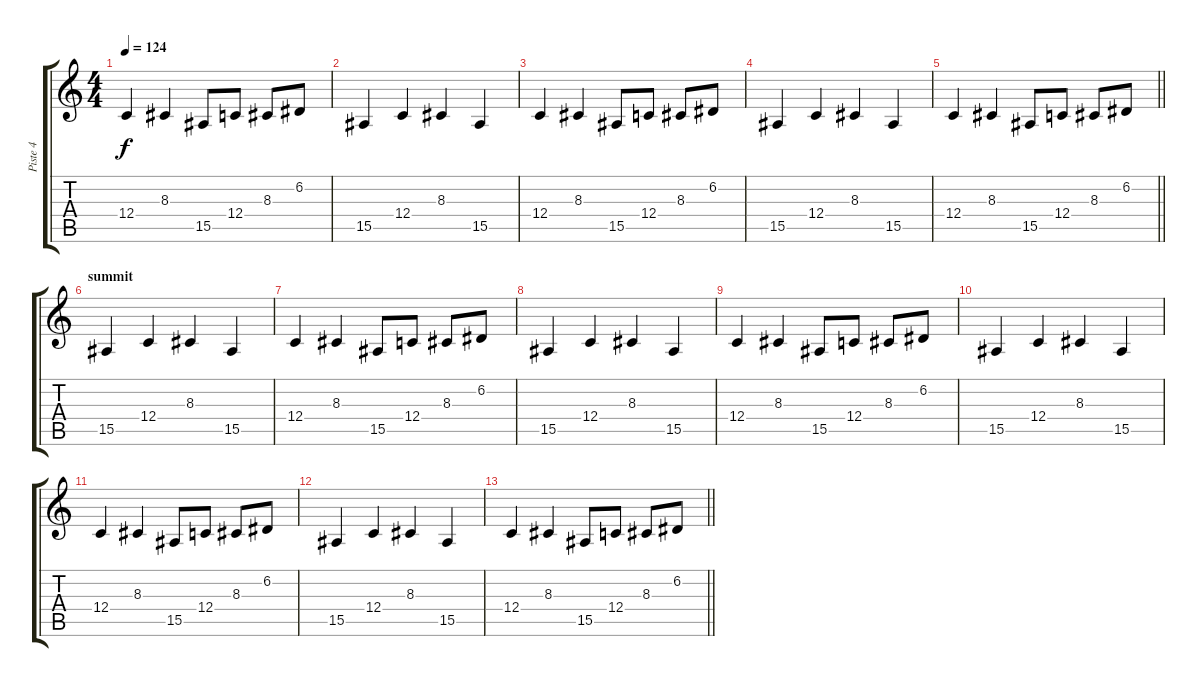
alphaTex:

\track ("Piste 4" "Piste 4") {instrument stringensemble1}
\staff {score tabs}
\tuning (D4 A3 F3 C3 G2 D2) {hide}
\ts (4 4)
\tempo 124
\clef g2
\ks c
12.4.4{dy f} 8.3.4 15.5.8 12.4.8 8.3.8 6.2.8 |
15.5.4 12.4.4 8.3.4 15.5.4 |
12.4.4 8.3.4 15.5.8 12.4.8 8.3.8 6.2.8 |
15.5.4 12.4.4 8.3.4 15.5.4 |
\barLineRight lightlight
12.4.4 8.3.4 15.5.8 12.4.8 8.3.8 6.2.8 |
\section ("" "summit")
15.5.4 12.4.4 8.3.4 15.5.4 |
12.4.4 8.3.4 15.5.8 12.4.8 8.3.8 6.2.8 |
15.5.4 12.4.4 8.3.4 15.5.4 |
12.4.4 8.3.4 15.5.8 12.4.8 8.3.8 6.2.8 |
15.5.4 12.4.4 8.3.4 15.5.4 |
12.4.4 8.3.4 15.5.8 12.4.8 8.3.8 6.2.8 |
15.5.4 12.4.4 8.3.4 15.5.4 |
\barLineRight lightlight
12.4.4 8.3.4 15.5.8 12.4.8 8.3.8 6.2.8
